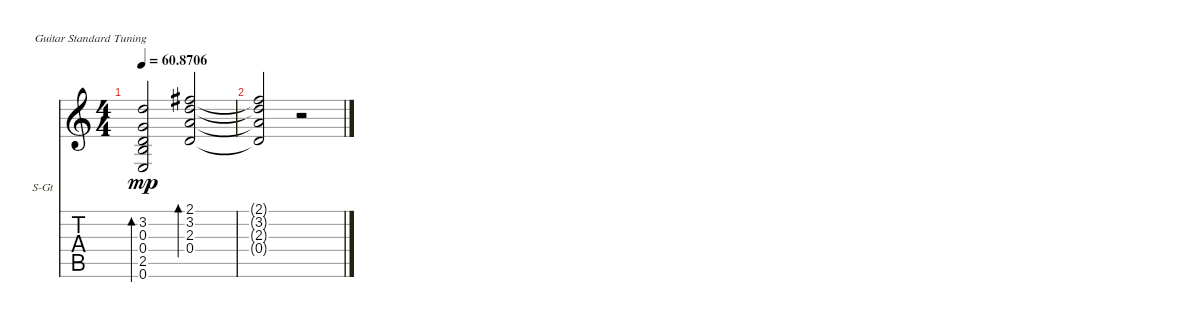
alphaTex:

\defaultSystemsLayout 4
\bracketExtendMode nobrackets
\firstSystemTrackNameOrientation horizontal
\otherSystemsTrackNameOrientation horizontal
\track ("Steel Guitar" "S-Gt") {instrument acousticguitarsteel}
\staff {score tabs}
\tuning (E4 B3 G3 D3 A2 E2)
\ts (4 4)
\tempo
60.8706
\accidentals auto
\clef g2
\ottava regular
\simile none
\ks c
(3.2 0.3 0.4 2.5 0.6).2{bd 197 dy mp} (0.4 2.3 3.2 2.1).2{bd 191} |
(0.4{t} 2.3{t} 3.2{t} 2.1{t}).2 r.2
